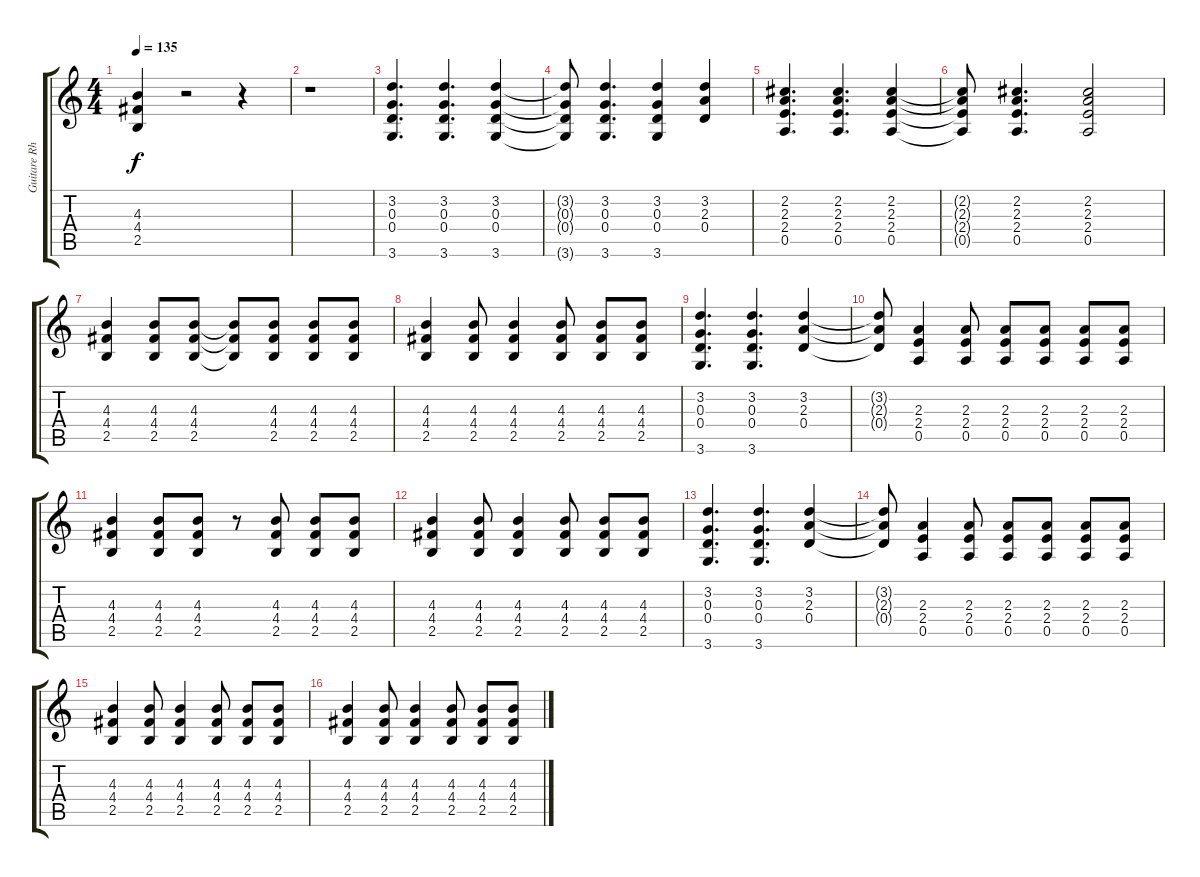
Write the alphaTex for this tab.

\track ("Guitare Rhytmique" "Guitare Rh") {instrument distortionguitar}
\staff {score tabs}
\tuning (E4 B3 G3 D3 A2 E2) {hide}
\ts (4 4)
\tempo 135
\clef g2
\ks c
(4.3 4.4 2.5).4{dy f} r.2 r.4 |
r.1 |
(3.2 0.3 0.4 3.6).4{d} (3.2 0.3 0.4 3.6).4{d} (3.2 0.3 0.4 3.6).4 |
(3.2{t} 0.3{t} 0.4{t} 3.6{t}).8 (3.2 0.3 0.4 3.6).4{d} (3.2 0.3 0.4 3.6).4 (3.2 2.3 0.4).4 |
(2.2 2.3 2.4 0.5).4{d} (2.2 2.3 2.4 0.5).4{d} (2.2 2.3 2.4 0.5).4 |
(2.2{t} 2.3{t} 2.4{t} 0.5{t}).8 (2.2 2.3 2.4 0.5).4{d} (2.2 2.3 2.4 0.5).2 |
(4.3 4.4 2.5).4 (4.3 4.4 2.5).8 (4.3 4.4 2.5).8 (4.3{t} 4.4{t} 2.5{t}).8 (4.3 4.4 2.5).8 (4.3 4.4 2.5).8 (4.3 4.4 2.5).8 |
(4.3 4.4 2.5).4 (4.3 4.4 2.5).8 (4.3 4.4 2.5).4 (4.3 4.4 2.5).8 (4.3 4.4 2.5).8 (4.3 4.4 2.5).8 |
(3.2 0.3 0.4 3.6).4{d} (3.2 0.3 0.4 3.6).4{d} (3.2 2.3 0.4).4 |
(3.2{t} 2.3{t} 0.4{t}).8 (2.3 2.4 0.5).4 (2.3 2.4 0.5).8 (2.3 2.4 0.5).8 (2.3 2.4 0.5).8 (2.3 2.4 0.5).8 (2.3 2.4 0.5).8 |
(4.3 4.4 2.5).4 (4.3 4.4 2.5).8 (4.3 4.4 2.5).8 r.8 (4.3 4.4 2.5).8 (4.3 4.4 2.5).8 (4.3 4.4 2.5).8 |
(4.3 4.4 2.5).4 (4.3 4.4 2.5).8 (4.3 4.4 2.5).4 (4.3 4.4 2.5).8 (4.3 4.4 2.5).8 (4.3 4.4 2.5).8 |
(3.2 0.3 0.4 3.6).4{d} (3.2 0.3 0.4 3.6).4{d} (3.2 2.3 0.4).4 |
(3.2{t} 2.3{t} 0.4{t}).8 (2.3 2.4 0.5).4 (2.3 2.4 0.5).8 (2.3 2.4 0.5).8 (2.3 2.4 0.5).8 (2.3 2.4 0.5).8 (2.3 2.4 0.5).8 |
(4.3 4.4 2.5).4 (4.3 4.4 2.5).8 (4.3 4.4 2.5).4 (4.3 4.4 2.5).8 (4.3 4.4 2.5).8 (4.3 4.4 2.5).8 |
(4.3 4.4 2.5).4 (4.3 4.4 2.5).8 (4.3 4.4 2.5).4 (4.3 4.4 2.5).8 (4.3 4.4 2.5).8 (4.3 4.4 2.5).8
